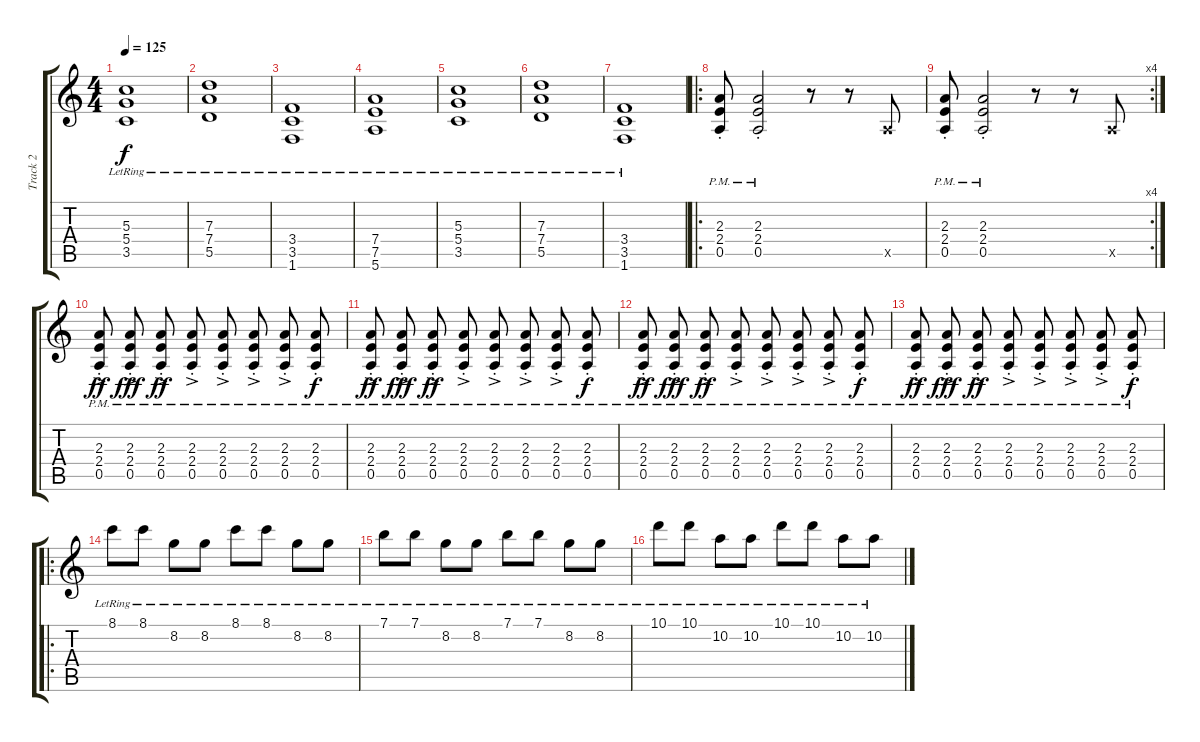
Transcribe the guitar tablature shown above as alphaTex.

\track ("Track 2" "Track 2") {instrument overdrivenguitar}
\staff {score tabs}
\tuning (E4 B3 G3 D3 A2 E2) {hide}
\ts (4 4)
\tempo 125
\clef g2
\ks c
(5.3{lr} 5.4{lr} 3.5{lr}).1{dy f} |
(7.3{lr} 7.4{lr} 5.5{lr}).1 |
(3.4{lr} 3.5{lr} 1.6{lr}).1 |
(7.4{lr} 7.5{lr} 5.6{lr}).1{instrument overdrivenguitar} |
(5.3{lr} 5.4{lr} 3.5{lr}).1 |
(7.3{lr} 7.4{lr} 5.5{lr}).1 |
(3.4{lr} 3.5{lr} 1.6{lr}).1 |
\ro
(2.3{pm st} 2.4{pm st} 0.5{pm st}).8{volume 15 instrument electricguitarmuted} (2.3{pm st} 2.4{pm st} 0.5{pm st}).2 r.8 r.8{beam split} 0.5{x}.8 |
\rc 4
(2.3{pm st} 2.4{pm st} 0.5{pm st}).8 (2.3{pm st} 2.4{pm st} 0.5{pm st}).2 r.8 r.8{beam split} 0.5{x}.8 |
(2.3{ac pm st} 2.4{ac pm st} 0.5{ac pm st}).8{dy ff volume 12 instrument electricguitarmuted beam split} (2.3{ac pm st} 2.4{ac pm st} 0.5{ac pm st}).8{dy fff} (2.3{ac pm st} 2.4{ac pm st} 0.5{ac pm st}).8{dy ff beam split} (2.3{ac pm st} 2.4{ac pm st} 0.5{ac pm st}).8 (2.3{ac pm st} 2.4{ac pm st} 0.5{ac pm st}).8{beam split} (2.3{ac pm st} 2.4{ac pm st} 0.5{ac pm st}).8 (2.3{ac pm st} 2.4{ac pm st} 0.5{ac pm st}).8{beam split} (2.3{pm st} 2.4{pm st} 0.5{pm st}).8{dy f} |
(2.3{ac pm st} 2.4{ac pm st} 0.5{ac pm st}).8{dy ff beam split} (2.3{ac pm st} 2.4{ac pm st} 0.5{ac pm st}).8{dy fff} (2.3{ac pm st} 2.4{ac pm st} 0.5{ac pm st}).8{dy ff beam split} (2.3{ac pm st} 2.4{ac pm st} 0.5{ac pm st}).8 (2.3{ac pm st} 2.4{ac pm st} 0.5{ac pm st}).8{beam split} (2.3{ac pm st} 2.4{ac pm st} 0.5{ac pm st}).8 (2.3{ac pm st} 2.4{ac pm st} 0.5{ac pm st}).8{beam split} (2.3{pm st} 2.4{pm st} 0.5{pm st}).8{dy f} |
(2.3{ac pm st} 2.4{ac pm st} 0.5{ac pm st}).8{dy ff beam split} (2.3{ac pm st} 2.4{ac pm st} 0.5{ac pm st}).8{dy fff} (2.3{ac pm st} 2.4{ac pm st} 0.5{ac pm st}).8{dy ff beam split} (2.3{ac pm st} 2.4{ac pm st} 0.5{ac pm st}).8 (2.3{ac pm st} 2.4{ac pm st} 0.5{ac pm st}).8{beam split} (2.3{ac pm st} 2.4{ac pm st} 0.5{ac pm st}).8 (2.3{ac pm st} 2.4{ac pm st} 0.5{ac pm st}).8{beam split} (2.3{pm st} 2.4{pm st} 0.5{pm st}).8{dy f} |
(2.3{ac pm st} 2.4{ac pm st} 0.5{ac pm st}).8{dy ff volume 12 instrument overdrivenguitar beam split} (2.3{ac pm st} 2.4{ac pm st} 0.5{ac pm st}).8{dy fff} (2.3{ac pm st} 2.4{ac pm st} 0.5{ac pm st}).8{dy ff beam split} (2.3{ac pm st} 2.4{ac pm st} 0.5{ac pm st}).8 (2.3{ac pm st} 2.4{ac pm st} 0.5{ac pm st}).8{beam split} (2.3{ac pm st} 2.4{ac pm st} 0.5{ac pm st}).8 (2.3{ac pm st} 2.4{ac pm st} 0.5{ac pm st}).8{beam split} (2.3{pm st} 2.4{pm st} 0.5{pm st}).8{dy f} |
\ro
8.1{lr}.8{volume 14 instrument distortionguitar} 8.1{lr}.8 8.2{lr}.8 8.2{lr}.8 8.1{lr}.8 8.1{lr}.8 8.2{lr}.8 8.2{lr}.8 |
7.1{lr}.8 7.1{lr}.8 8.2{lr}.8 8.2{lr}.8 7.1{lr}.8 7.1{lr}.8 8.2{lr}.8 8.2{lr}.8 |
10.1{lr}.8 10.1{lr}.8 10.2{lr}.8 10.2{lr}.8 10.1{lr}.8 10.1{lr}.8 10.2{lr}.8 10.2{lr}.8
